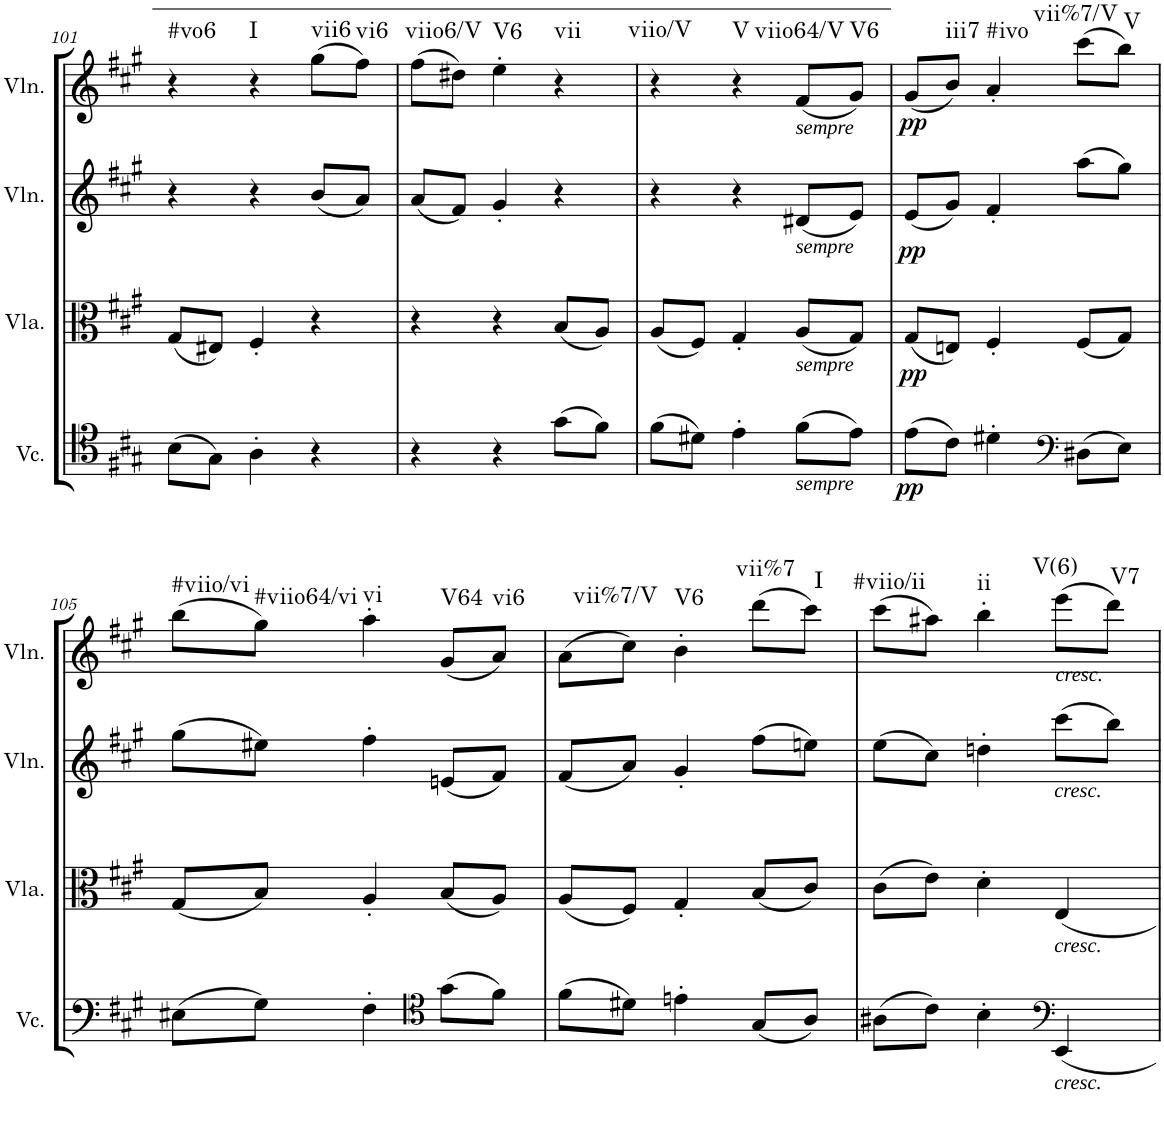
**kern	**dynam	**kern	**dynam	**kern	**dynam	**kern	**dynam	**harte
*part4	*part4	*part3	*part3	*part2	*part2	*part1	*part1	*part1
*staff4	*staff4	*staff3	*staff3	*staff2	*staff2	*staff1	*staff1	*
*I"Violoncello	*	*I"Viola	*	*I"Violin	*	*I"Violin	*	*
*I'Vc.	*	*I'Vla.	*	*I'Vln.	*	*I'Vln.	*	*
!!LO:PB:g=z
*clefC4	*	*clefC3	*	*clefG2	*	*clefG2	*	*
*k[f#c#g#]	*	*k[f#c#g#]	*	*k[f#c#g#]	*	*k[f#c#g#]	*	*
*M3/4	*	*M3/4	*	*M3/4	*	*M3/4	*	*
=101	=101	=101	=101	=101	=101	=101	=101	=101
!	!	!	!	!	!	!	!	!LO:H:kt=#vo6
(8B\L	.	(8G#/L	.	4r	.	4r	.	N
8G#\J)	.	8E#X/J)	.	.	.	.	.	.
!	!	!	!	!	!	!	!	!LO:H:kt=I
4A'\	.	4F#'/	.	4r	.	4r	.	N
!	!	!	!	!	!	!	!	!LO:H:kt=vii6
4r	.	4r	.	(8b/L	.	(8gg#\L	.	N
!	!	!	!	!	!	!	!	!LO:H:kt=vi6
.	.	.	.	8a/J)	.	8ff#\J)	.	N
=102	=102	=102	=102	=102	=102	=102	=102	=102
!	!	!	!	!	!	!	!	!LO:H:kt=viio6/V
4r	.	4r	.	(8a/L	.	(8ff#\L	.	N
.	.	.	.	8f#/J)	.	8dd#X\J)	.	.
!	!	!	!	!	!	!	!	!LO:H:kt=V6
4r	.	4r	.	4g#'/	.	4ee'\	.	N
!	!	!	!	!	!	!	!	!LO:H:kt=vii
(8g#\L	.	(8B/L	.	4r	.	4r	.	N
8f#\J)	.	8A/J)	.	.	.	.	.	.
=103	=103	=103	=103	=103	=103	=103	=103	=103
!	!	!	!	!	!	!	!	!LO:H:kt=viio/V
(8f#\L	.	(8A/L	.	4r	.	4r	.	N
8d#X\J)	.	8F#/J)	.	.	.	.	.	.
!	!	!	!	!	!	!	!	!LO:H:kt=V
4e'\	.	4G#'/	.	4r	.	4r	.	N
!	!	!	!	!	!	!LO:TX:b:i:t=sempre	!	!
!	!	!	!	!LO:TX:b:i:t=sempre	!	!	!	!
!	!	!LO:TX:b:i:t=sempre	!	!	!	!	!	!
!LO:TX:b:i:t=sempre	!	!	!	!	!	!	!	!LO:H:kt=viio64/V
(8f#\L	.	(8A/L	.	(8d#X/L	.	(8f#/L	.	N
!	!	!	!	!	!	!	!	!LO:H:kt=V6
8e\J)	.	8G#/J)	.	8e/J)	.	8g#/J)	.	N
=104	=104	=104	=104	=104	=104	=104	=104	=104
!	!LO:DY:b	!	!LO:DY:b	!	!LO:DY:b	!	!LO:DY:b	!
(8e\L	pp	(8G#/L	pp	(8e/L	pp	(8g#/L	pp	.
!	!	!	!	!	!	!	!	!LO:H:kt=iii7
8c#\J)	.	8En/J)	.	8g#/J)	.	8b/J)	.	N
!	!	!	!	!	!	!	!	!LO:H:kt=#ivo
4d#X'\	.	4F#'/	.	4f#'/	.	4a'/	.	N
*clefF4	*	*	*	*	*	*	*	*
!	!	!	!	!	!	!	!	!LO:H:kt=vii%7/V
(8D#X\L	.	(8F#/L	.	(8aa\L	.	(8ccc#\L	.	N
!	!	!	!	!	!	!	!	!LO:H:kt=V
8E\J)	.	8G#/J)	.	8gg#\J)	.	8bb\J)	.	N
!!LO:LB:g=z
=105	=105	=105	=105	=105	=105	=105	=105	=105
!	!	!	!	!	!	!	!	!LO:H:kt=#viio/vi
(8E#X\L	.	(8G#/L	.	(8gg#\L	.	(8bb\L	.	N
!	!	!	!	!	!	!	!	!LO:H:kt=#viio64/vi
8G#\J)	.	8B/J)	.	8ee#X\J)	.	8gg#\J)	.	N
!	!	!	!	!	!	!	!	!LO:H:kt=vi
4F#'\	.	4A'/	.	4ff#'\	.	4aa'\	.	N
*clefC4	*	*	*	*	*	*	*	*
!	!	!	!	!	!	!	!	!LO:H:kt=V64
(8g#\L	.	(8B/L	.	(8en/L	.	(8g#/L	.	N
!	!	!	!	!	!	!	!	!LO:H:kt=vi6
8f#\J)	.	8A/J)	.	8f#/J)	.	8a/J)	.	N
=106	=106	=106	=106	=106	=106	=106	=106	=106
(8f#\L	.	(8A/L	.	(8f#/L	.	(8a\L	.	.
!	!	!	!	!	!	!	!	!LO:H:kt=vii%7/V
8d#X\J)	.	8F#/J)	.	8a/J)	.	8cc#\J)	.	N
!	!	!	!	!	!	!	!	!LO:H:kt=V6
4en'\	.	4G#'/	.	4g#'/	.	4b'\	.	N
!	!	!	!	!	!	!	!	!LO:H:kt=vii%7
(8G#/L	.	(8B/L	.	(8ff#\L	.	(8ddd\L	.	N
!	!	!	!	!	!	!	!	!LO:H:kt=I
8A/J)	.	8c#/J)	.	8een\J)	.	8ccc#\J)	.	N
=107	=107	=107	=107	=107	=107	=107	=107	=107
!	!	!	!	!	!	!	!	!LO:H:kt=#viio/ii
(8A#X\L	.	(8c#\L	.	(8ee\L	.	(8ccc#\L	.	N
8c#\J)	.	8e\J)	.	8cc#\J)	.	8aa#X\J)	.	.
!	!	!	!	!	!	!	!	!LO:H:kt=ii
4B'\	.	4d'\	.	4ddn'\	.	4bb'\	.	N
*clefF4	*	*	*	*	*	*	*	*
!	!	!	!	!	!	!LO:TX:a:i:t=cresc.	!	!
!	!	!	!	!LO:TX:b:i:t=cresc.	!	!	!	!
!	!	!LO:TX:b:i:t=cresc.	!	!	!	!	!	!
!LO:TX:b:i:t=cresc.	!	!	!	!	!	!	!	!LO:H:kt=V(6)
4EE/	.	4E/	.	(8ccc#\L	.	(8eee\L	.	N
!	!	!	!	!	!	!	!	!LO:H:kt=V7
.	.	.	.	8bb\J)	.	8ddd\J)	.	N
=	=	=	=	=	=	=	=	=
*-	*-	*-	*-	*-	*-	*-	*-	*-
